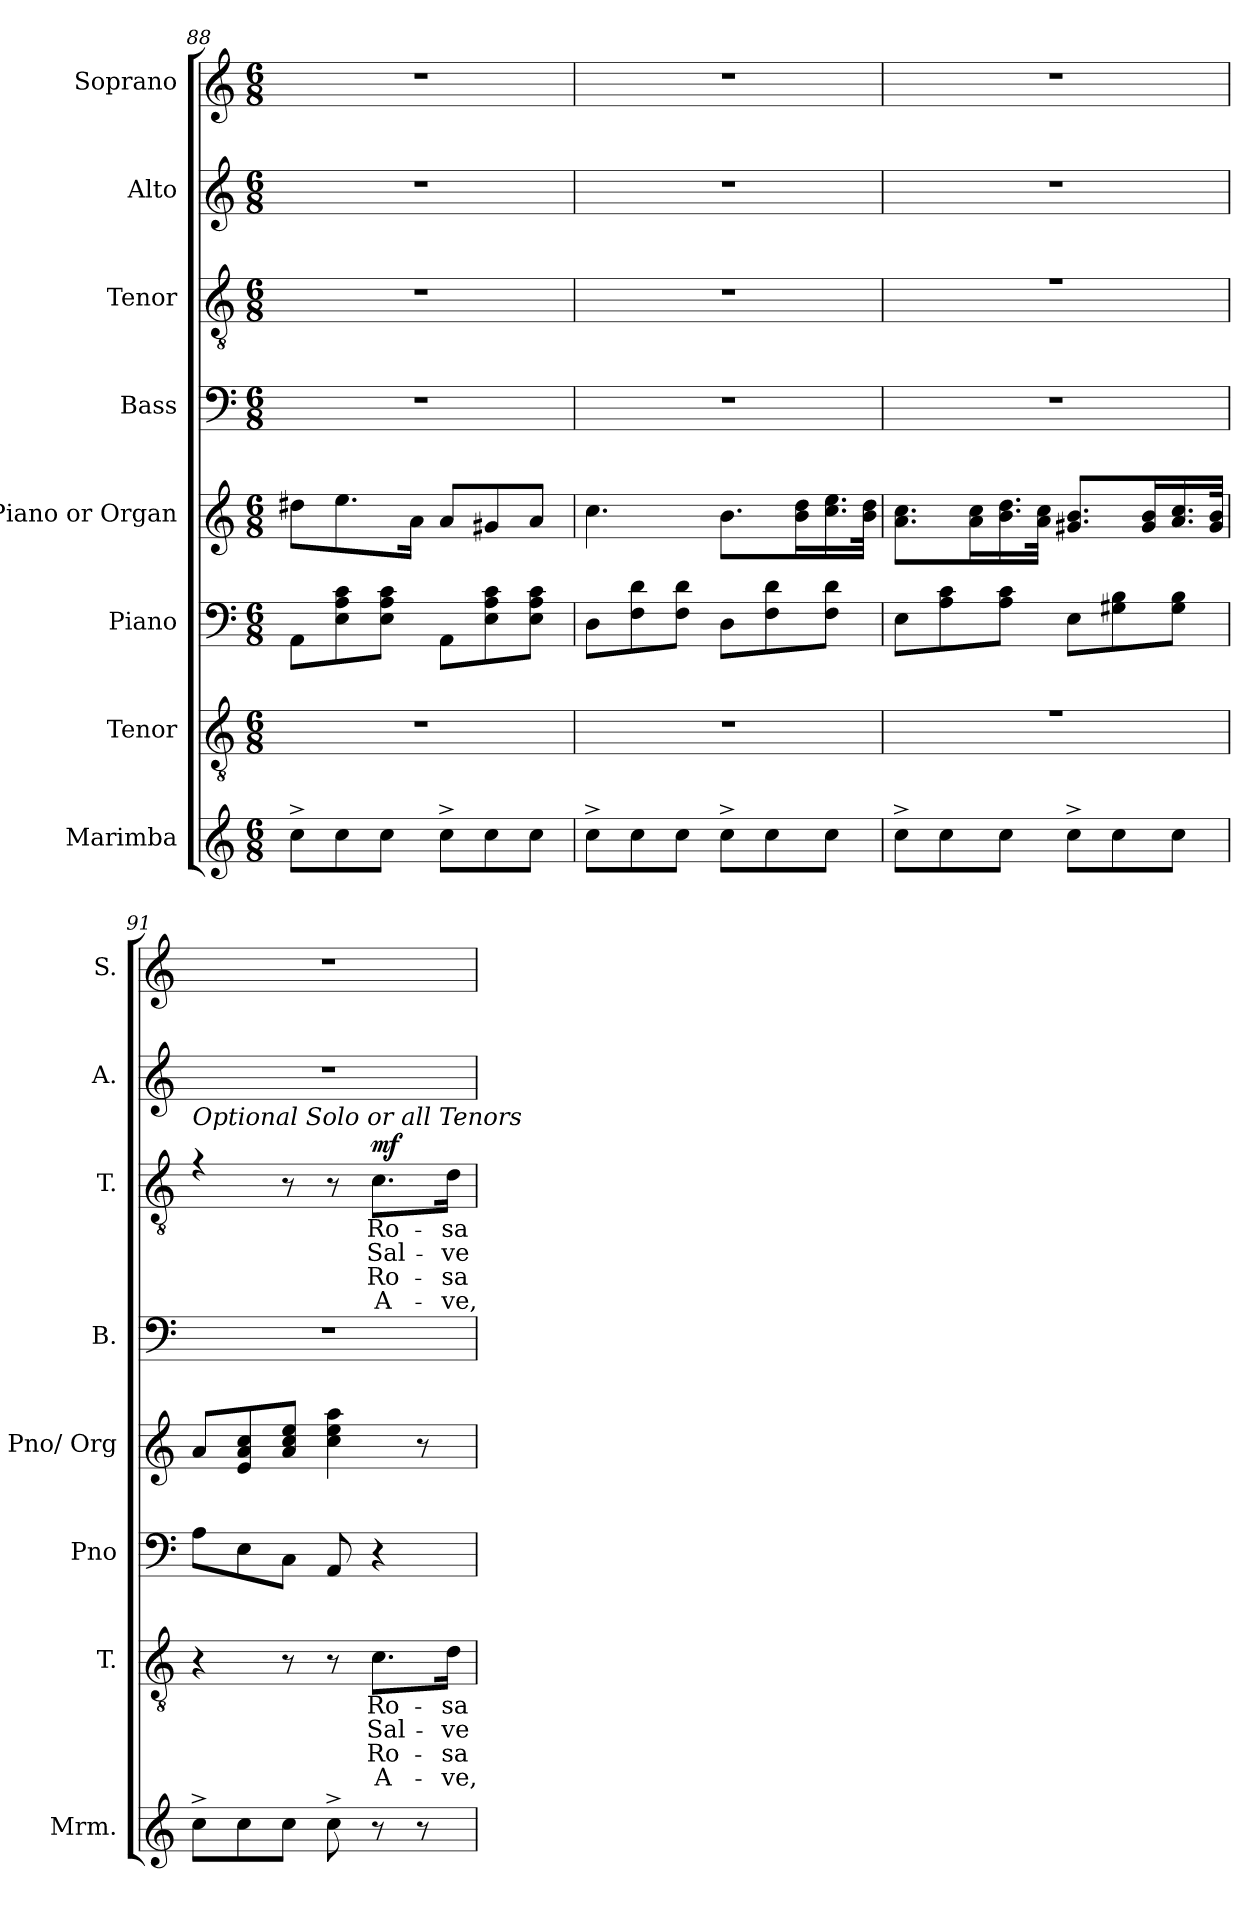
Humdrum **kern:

**kern	**kern	**text	**text	**text	**text	**kern	**kern	**kern	**kern	**text	**text	**text	**text	**dynam	**kern	**kern
*part8	*part7	*part7	*part7	*part7	*part7	*part6	*part5	*part4	*part3	*part3	*part3	*part3	*part3	*part3	*part2	*part1
*staff8	*staff7	*staff7	*staff7	*staff7	*staff7	*staff6	*staff5	*staff4	*staff3	*staff3	*staff3	*staff3	*staff3	*staff3	*staff2	*staff1
*I"Marimba	*I"Tenor	*	*	*	*	*I"Piano	*I"Piano or Organ	*I"Bass	*I"Tenor	*	*	*	*	*	*I"Alto	*I"Soprano
*I'Mrm.	*I'T.	*	*	*	*	*I'Pno	*I'Pno/ Org	*I'B.	*I'T.	*	*	*	*	*	*I'A.	*I'S.
!!LO:LB:g=z
*clefG2	*clefGv2	*	*	*	*	*clefF4	*clefG2	*clefF4	*clefGv2	*	*	*	*	*	*clefG2	*clefG2
*k[]	*k[]	*	*	*	*	*k[]	*k[]	*k[]	*k[]	*	*	*	*	*	*k[]	*k[]
*M6/8	*M6/8	*	*	*	*	*M6/8	*M6/8	*M6/8	*M6/8	*	*	*	*	*	*M6/8	*M6/8
=88	=88	=88	=88	=88	=88	=88	=88	=88	=88	=88	=88	=88	=88	=88	=88	=88
8cc^\L	2.r	.	.	.	.	8AA\L	8dd#X\L	2.r	2.r	.	.	.	.	.	2.r	2.r
8cc\	.	.	.	.	.	8E\ 8A\ 8c\	8.ee\	.	.	.	.	.	.	.	.	.
8cc\J	.	.	.	.	.	8E\ 8A\ 8c\J	.	.	.	.	.	.	.	.	.	.
.	.	.	.	.	.	.	16a\Jk	.	.	.	.	.	.	.	.	.
8cc^\L	.	.	.	.	.	8AA\L	8a/L	.	.	.	.	.	.	.	.	.
8cc\	.	.	.	.	.	8E\ 8A\ 8c\	8g#X/	.	.	.	.	.	.	.	.	.
8cc\J	.	.	.	.	.	8E\ 8A\ 8c\J	8a/J	.	.	.	.	.	.	.	.	.
=89	=89	=89	=89	=89	=89	=89	=89	=89	=89	=89	=89	=89	=89	=89	=89	=89
8cc^\L	2.r	.	.	.	.	8D\L	4.cc\	2.r	2.r	.	.	.	.	.	2.r	2.r
8cc\	.	.	.	.	.	8F\ 8d\	.	.	.	.	.	.	.	.	.	.
8cc\J	.	.	.	.	.	8F\ 8d\J	.	.	.	.	.	.	.	.	.	.
8cc^\L	.	.	.	.	.	8D\L	8.b\L	.	.	.	.	.	.	.	.	.
8cc\	.	.	.	.	.	8F\ 8d\	.	.	.	.	.	.	.	.	.	.
.	.	.	.	.	.	.	16b\ 16dd\L	.	.	.	.	.	.	.	.	.
8cc\J	.	.	.	.	.	8F\ 8d\J	16.cc\ 16.ee\	.	.	.	.	.	.	.	.	.
.	.	.	.	.	.	.	32b\ 32dd\JJk	.	.	.	.	.	.	.	.	.
=90	=90	=90	=90	=90	=90	=90	=90	=90	=90	=90	=90	=90	=90	=90	=90	=90
*	*^	*	*	*	*	*	*	*	*^	*	*	*	*	*	*	*
8cc^\L	2.r	4.A/yy	Sevilla	.	Pamplona	.	8E\L	8.a\ 8.cc\L	2.r	2.r	4.ryy	.	.	.	.	.	2.r	2.r
8cc\	.	.	.	.	.	.	8A\ 8c\	.	.	.	.	.	.	.	.	.	.	.
.	.	.	.	.	.	.	.	16a\ 16cc\L	.	.	.	.	.	.	.	.	.	.
8cc\J	.	.	.	.	.	.	8A\ 8c\J	16.b\ 16.dd\	.	.	.	.	.	.	.	.	.	.
.	.	.	.	.	.	.	.	32a\ 32cc\JJk	.	.	.	.	.	.	.	.	.	.
!	!	!	!	!	!	!	!	!	!	!	!	!LO:LY:b	!LO:LY:b	!LO:LY:b	!	!	!	!
8cc^\L	.	4.A/yy	1.	2.	1.	2.	8E\L	8.g#X/ 8.b/L	.	.	4A/yy	Sevilla Lyrics	.	Pamplona Lyrics	.	.	.	.
8cc\	.	.	.	.	.	.	8G#X\ 8B\	.	.	.	.	.	.	.	.	.	.	.
.	.	.	.	.	.	.	.	16g#/ 16b/L	.	.	.	.	.	.	.	.	.	.
8cc\J	.	.	.	.	.	.	8G#\ 8B\J	16.a/ 16.cc/	.	.	8ryy	.	.	.	.	.	.	.
.	.	.	.	.	.	.	.	32g#/ 32b/JJk	.	.	.	.	.	.	.	.	.	.
*	*v	*v	*	*	*	*	*	*	*	*	*	*	*	*	*	*	*	*
=91	=91	=91	=91	=91	=91	=91	=91	=91	=91	=91	=91	=91	=91	=91	=91	=91	=91
!	!	!	!	!	!	!	!	!	!LO:TX:a:i:t=Optional Solo or all Tenors	!	!	!	!	!	!	!	!
!	!	!	!	!	!	!	!	!	!	!	!LO:LY:b	!LO:LY:b	!LO:LY:b	!LO:LY:b	!	!	!
8cc^\L	4r	.	.	.	.	8A\L	8a/L	2.r	4r	4A/yy	1.	2.	1.	2.	.	2.r	2.r
8cc\	.	.	.	.	.	8E\	8e/ 8a/ 8cc/	.	.	.	.	.	.	.	.	.	.
8cc\J	8r	.	.	.	.	8C\J	8a/ 8cc/ 8ee/J	.	8r	8ryy	.	.	.	.	.	.	.
8cc^\	8r	.	.	.	.	8AA/	4cc\ 4ee\ 4aa\	.	8r	4.ryy	.	.	.	.	.	.	.
!	!	!	!	!	!	!	!	!	!	!	!LO:LY:b	!LO:LY:b	!LO:LY:b	!LO:LY:b	!LO:DY:b	!	!
8r	8.c\L	Ro-	Sal-	Ro-	A-	4r	.	.	8.c\L	.	Ro-	Sal-	Ro-	A-	mf	.	.
8r	.	.	.	.	.	.	8r	.	.	.	.	.	.	.	.	.	.
!	!	!	!	!	!	!	!	!	!	!	!LO:LY:b	!LO:LY:b	!LO:LY:b	!LO:LY:b	!	!	!
.	16d\Jk	-sa	-ve	-sa	-ve,	.	.	.	16d\Jk	.	-sa	-ve	-sa	-ve,	.	.	.
*	*	*	*	*	*	*	*	*	*v	*v	*	*	*	*	*	*	*
=	=	=	=	=	=	=	=	=	=	=	=	=	=	=	=	=
*-	*-	*-	*-	*-	*-	*-	*-	*-	*-	*-	*-	*-	*-	*-	*-	*-
